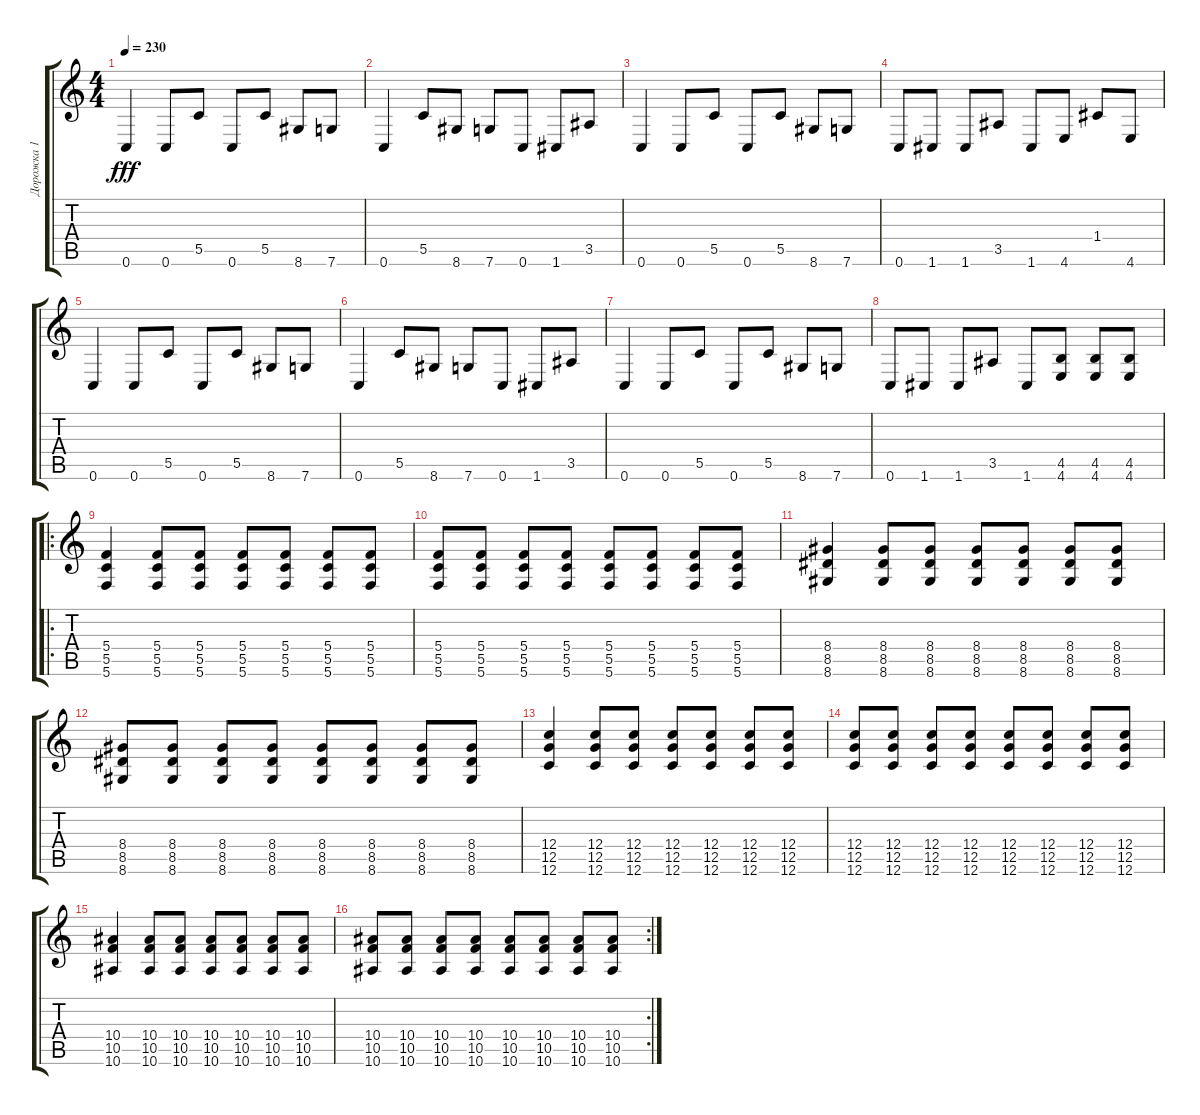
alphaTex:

\track ("Дорожка 1" "Дорожка 1") {instrument distortionguitar}
\staff {score tabs}
\tuning (D4 A3 F3 C3 G2 C2) {hide}
\ts (4 4)
\tempo 230
\clef g2
\ks c
0.6.4{dy fff} 0.6.8 5.5.8 0.6.8 5.5.8 8.6.8 7.6.8 |
0.6.4 5.5.8 8.6.8 7.6.8 0.6.8 1.6.8 3.5.8 |
0.6.4 0.6.8 5.5.8 0.6.8 5.5.8 8.6.8 7.6.8 |
0.6.8 1.6.8 1.6.8 3.5.8 1.6.8 4.6.8 1.4.8 4.6.8 |
0.6.4 0.6.8 5.5.8 0.6.8 5.5.8 8.6.8 7.6.8 |
0.6.4 5.5.8 8.6.8 7.6.8 0.6.8 1.6.8 3.5.8 |
0.6.4 0.6.8 5.5.8 0.6.8 5.5.8 8.6.8 7.6.8 |
0.6.8 1.6.8 1.6.8 3.5.8 1.6.8 (4.5 4.6).8 (4.5 4.6).8 (4.5 4.6).8 |
\ro
(5.4 5.5 5.6).4 (5.4 5.5 5.6).8 (5.4 5.5 5.6).8 (5.4 5.5 5.6).8 (5.4 5.5 5.6).8 (5.4 5.5 5.6).8 (5.4 5.5 5.6).8 |
(5.4 5.5 5.6).8 (5.4 5.5 5.6).8 (5.4 5.5 5.6).8 (5.4 5.5 5.6).8 (5.4 5.5 5.6).8 (5.4 5.5 5.6).8 (5.4 5.5 5.6).8 (5.4 5.5 5.6).8 |
(8.4 8.5 8.6).4 (8.4 8.5 8.6).8 (8.4 8.5 8.6).8 (8.4 8.5 8.6).8 (8.4 8.5 8.6).8 (8.4 8.5 8.6).8 (8.4 8.5 8.6).8 |
(8.4 8.5 8.6).8 (8.4 8.5 8.6).8 (8.4 8.5 8.6).8 (8.4 8.5 8.6).8 (8.4 8.5 8.6).8 (8.4 8.5 8.6).8 (8.4 8.5 8.6).8 (8.4 8.5 8.6).8 |
(12.4 12.5 12.6).4 (12.4 12.5 12.6).8 (12.4 12.5 12.6).8 (12.4 12.5 12.6).8 (12.4 12.5 12.6).8 (12.4 12.5 12.6).8 (12.4 12.5 12.6).8 |
(12.4 12.5 12.6).8 (12.4 12.5 12.6).8 (12.4 12.5 12.6).8 (12.4 12.5 12.6).8 (12.4 12.5 12.6).8 (12.4 12.5 12.6).8 (12.4 12.5 12.6).8 (12.4 12.5 12.6).8 |
(10.4 10.5 10.6).4 (10.4 10.5 10.6).8 (10.4 10.5 10.6).8 (10.4 10.5 10.6).8 (10.4 10.5 10.6).8 (10.4 10.5 10.6).8 (10.4 10.5 10.6).8 |
\rc 2
(10.4 10.5 10.6).8 (10.4 10.5 10.6).8 (10.4 10.5 10.6).8 (10.4 10.5 10.6).8 (10.4 10.5 10.6).8 (10.4 10.5 10.6).8 (10.4 10.5 10.6).8 (10.4 10.5 10.6).8
